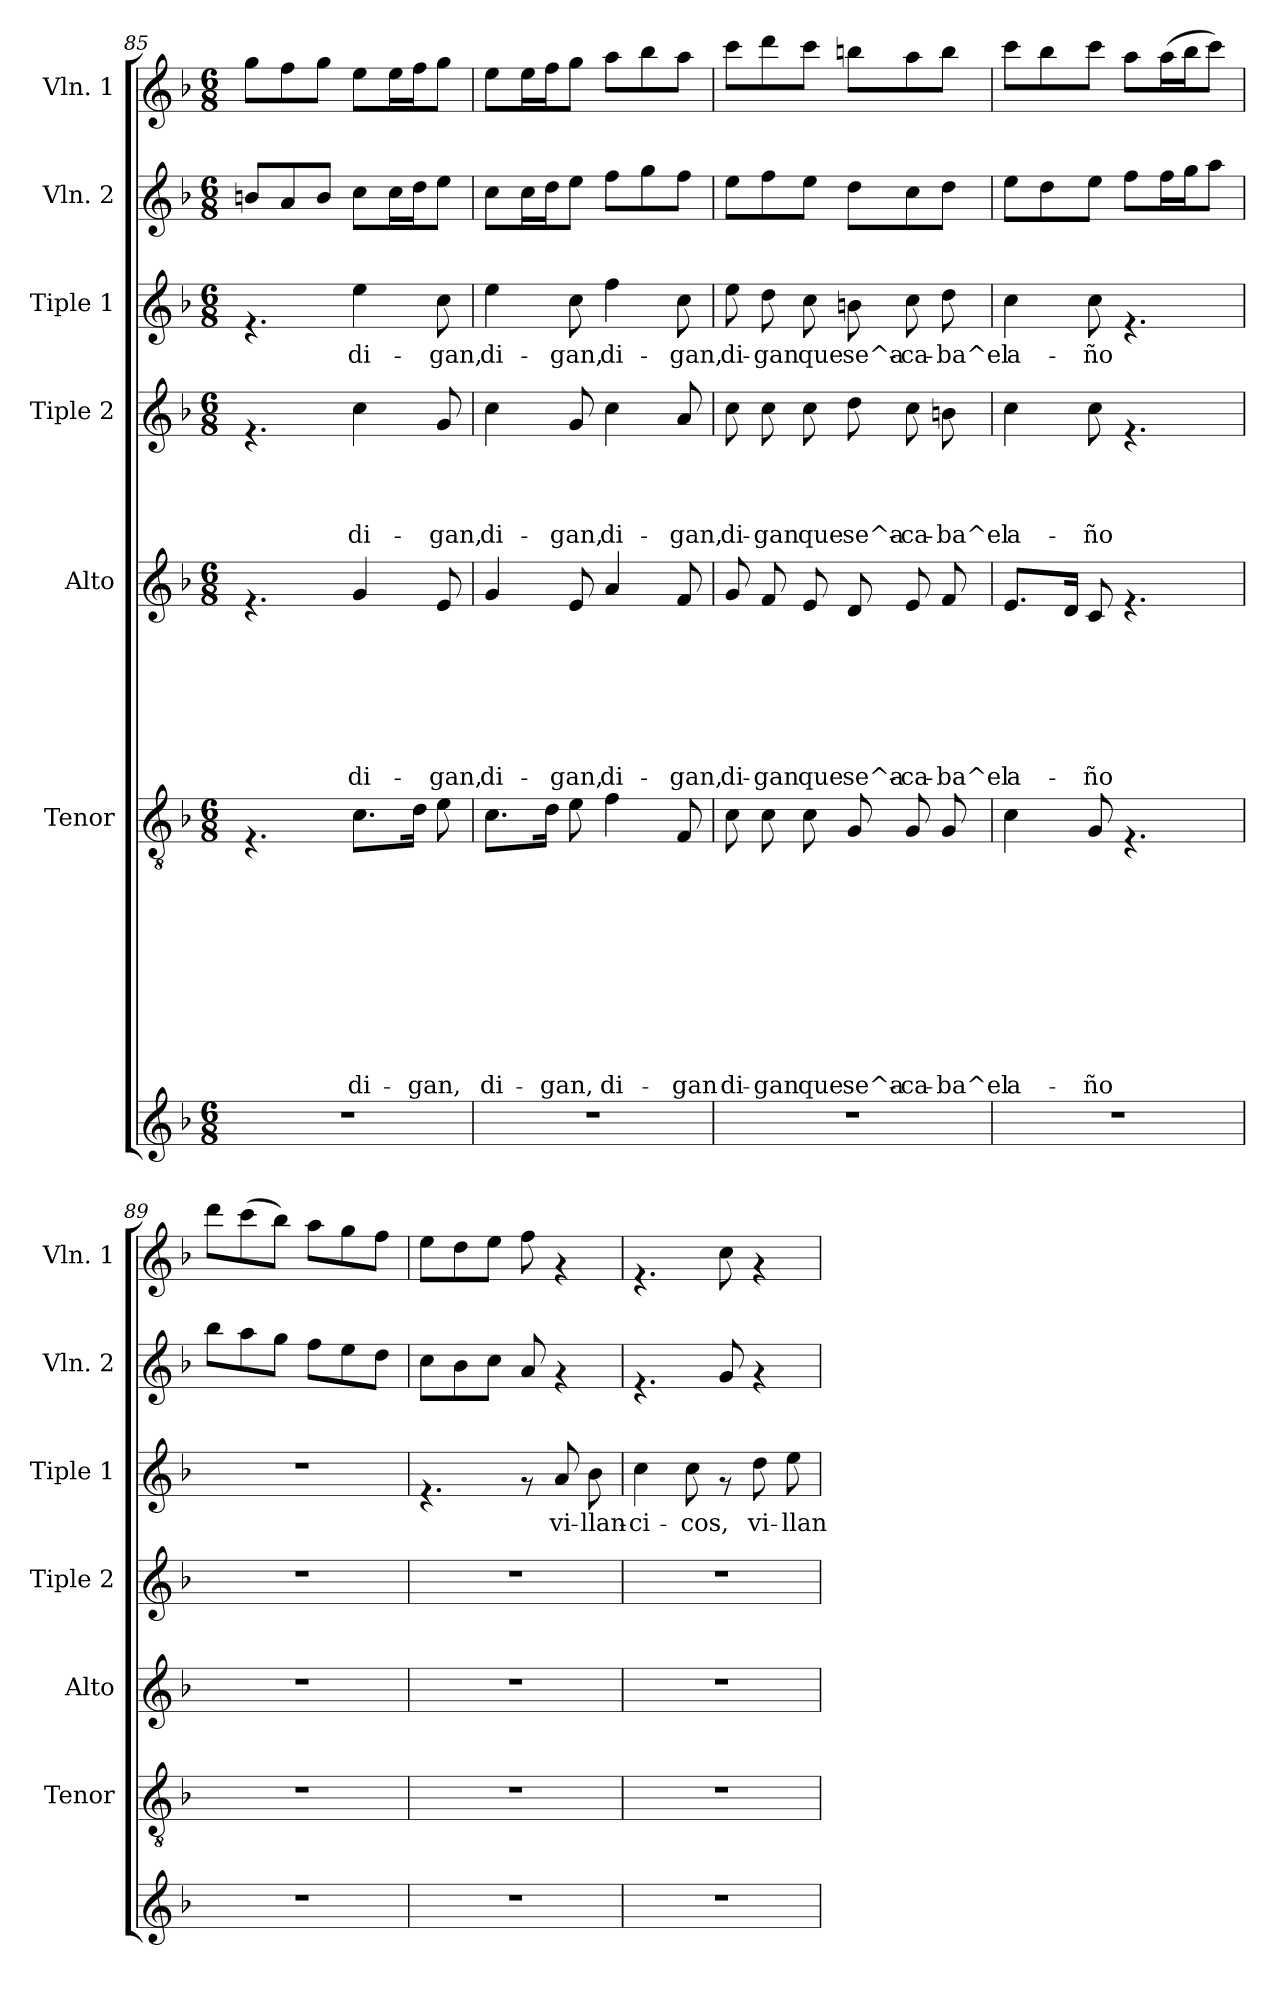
**kern	**kern	**text	**text	**text	**text	**text	**text	**text	**text	**text	**text	**kern	**text	**text	**text	**text	**text	**text	**text	**kern	**text	**text	**text	**text	**kern	**text	**kern	**kern
*part7	*part6	*part6	*part6	*part6	*part6	*part6	*part6	*part6	*part6	*part6	*part6	*part5	*part5	*part5	*part5	*part5	*part5	*part5	*part5	*part4	*part4	*part4	*part4	*part4	*part3	*part3	*part2	*part1
*staff7	*staff6	*staff6	*staff6	*staff6	*staff6	*staff6	*staff6	*staff6	*staff6	*staff6	*staff6	*staff5	*staff5	*staff5	*staff5	*staff5	*staff5	*staff5	*staff5	*staff4	*staff4	*staff4	*staff4	*staff4	*staff3	*staff3	*staff2	*staff1
*	*I"Tenor	*	*	*	*	*	*	*	*	*	*	*I"Alto	*	*	*	*	*	*	*	*I"Tiple 2	*	*	*	*	*I"Tiple 1	*	*I"Vln. 2	*I"Vln. 1
*	*I'Tenor	*	*	*	*	*	*	*	*	*	*	*I'Alto	*	*	*	*	*	*	*	*I'Tiple 2	*	*	*	*	*I'Tiple 1	*	*I'Vln. 2	*I'Vln. 1
*clefG2	*clefGv2	*	*	*	*	*	*	*	*	*	*	*clefG2	*	*	*	*	*	*	*	*clefG2	*	*	*	*	*clefG2	*	*clefG2	*clefG2
*ITrd7c12	*	*	*	*	*	*	*	*	*	*	*	*	*	*	*	*	*	*	*	*	*	*	*	*	*	*	*	*
*k[b-]	*k[b-]	*	*	*	*	*	*	*	*	*	*	*k[b-]	*	*	*	*	*	*	*	*k[b-]	*	*	*	*	*k[b-]	*	*k[b-]	*k[b-]
*F:	*F:	*	*	*	*	*	*	*	*	*	*	*F:	*	*	*	*	*	*	*	*F:	*	*	*	*	*F:	*	*F:	*F:
*M6/8	*M6/8	*	*	*	*	*	*	*	*	*	*	*M6/8	*	*	*	*	*	*	*	*M6/8	*	*	*	*	*M6/8	*	*M6/8	*M6/8
=85	=85	=85	=85	=85	=85	=85	=85	=85	=85	=85	=85	=85	=85	=85	=85	=85	=85	=85	=85	=85	=85	=85	=85	=85	=85	=85	=85	=85
2.r	4.rF	.	.	.	.	.	.	.	.	.	.	4.rf	.	.	.	.	.	.	.	4.rf	.	.	.	.	4.rf	.	8bn/L	8gg\L
.	.	.	.	.	.	.	.	.	.	.	.	.	.	.	.	.	.	.	.	.	.	.	.	.	.	.	8a/	8ff\
.	.	.	.	.	.	.	.	.	.	.	.	.	.	.	.	.	.	.	.	.	.	.	.	.	.	.	8b/J	8gg\J
!	!	!	!	!	!	!	!	!	!	!	!LO:LY:b	!	!	!	!	!	!	!	!LO:LY:b	!	!	!	!	!LO:LY:b	!	!LO:LY:b	!	!
.	8.c\L	.	.	.	.	.	.	.	.	.	di-	4g/	.	.	.	.	.	.	di-	4cc\	.	.	.	di-	4ee\	di-	8cc\L	8ee\L
.	.	.	.	.	.	.	.	.	.	.	.	.	.	.	.	.	.	.	.	.	.	.	.	.	.	.	16cc\L	16ee\L
!	!	!	!	!	!	!	!	!	!	!	!LO:LY:b	!	!	!	!	!	!	!	!	!	!	!	!	!	!	!	!	!
.	16d\Jk	.	.	.	.	.	.	.	.	.	-gan,	.	.	.	.	.	.	.	.	.	.	.	.	.	.	.	16dd\J	16ff\J
!	!	!	!	!	!	!	!	!	!	!	!	!	!	!	!	!	!	!	!LO:LY:b	!	!	!	!	!LO:LY:b	!	!LO:LY:b	!	!
.	8e\	.	.	.	.	.	.	.	.	.	.	8e/	.	.	.	.	.	.	-gan,	8g/	.	.	.	-gan,	8cc\	-gan,	8ee\J	8gg\J
=86	=86	=86	=86	=86	=86	=86	=86	=86	=86	=86	=86	=86	=86	=86	=86	=86	=86	=86	=86	=86	=86	=86	=86	=86	=86	=86	=86	=86
!	!	!	!	!	!	!	!	!	!	!	!LO:LY:b	!	!	!	!	!	!	!	!LO:LY:b	!	!	!	!	!LO:LY:b	!	!LO:LY:b	!	!
2.r	8.c\L	.	.	.	.	.	.	.	.	.	di-	4g/	.	.	.	.	.	.	di-	4cc\	.	.	.	di-	4ee\	di-	8cc\L	8ee\L
.	.	.	.	.	.	.	.	.	.	.	.	.	.	.	.	.	.	.	.	.	.	.	.	.	.	.	16cc\L	16ee\L
!	!	!	!	!	!	!	!	!	!	!	!LO:LY:b	!	!	!	!	!	!	!	!	!	!	!	!	!	!	!	!	!
.	16d\Jk	.	.	.	.	.	.	.	.	.	-gan,	.	.	.	.	.	.	.	.	.	.	.	.	.	.	.	16dd\J	16ff\J
!	!	!	!	!	!	!	!	!	!	!	!	!	!	!	!	!	!	!	!LO:LY:b	!	!	!	!	!LO:LY:b	!	!LO:LY:b	!	!
.	8e\	.	.	.	.	.	.	.	.	.	.	8e/	.	.	.	.	.	.	-gan,	8g/	.	.	.	-gan,	8cc\	-gan,	8ee\J	8gg\J
!	!	!	!	!	!	!	!	!	!	!	!LO:LY:b	!	!	!	!	!	!	!	!LO:LY:b	!	!	!	!	!LO:LY:b	!	!LO:LY:b	!	!
.	4f\	.	.	.	.	.	.	.	.	.	di-	4a/	.	.	.	.	.	.	di-	4cc\	.	.	.	di-	4ff\	di-	8ff\L	8aa\L
.	.	.	.	.	.	.	.	.	.	.	.	.	.	.	.	.	.	.	.	.	.	.	.	.	.	.	8gg\	8bb-\
!	!	!	!	!	!	!	!	!	!	!	!LO:LY:b	!	!	!	!	!	!	!	!LO:LY:b	!	!	!	!	!LO:LY:b	!	!LO:LY:b	!	!
.	8F/	.	.	.	.	.	.	.	.	.	-gan	8f/	.	.	.	.	.	.	-gan,	8a/	.	.	.	-gan,	8cc\	-gan,	8ff\J	8aa\J
!!LO:LB:g=z
=87	=87	=87	=87	=87	=87	=87	=87	=87	=87	=87	=87	=87	=87	=87	=87	=87	=87	=87	=87	=87	=87	=87	=87	=87	=87	=87	=87	=87
!	!	!	!	!	!	!	!	!	!	!	!LO:LY:b	!	!	!	!	!	!	!	!LO:LY:b	!	!	!	!	!LO:LY:b	!	!LO:LY:b	!	!
2.r	8c\	.	.	.	.	.	.	.	.	.	di-	8g/	.	.	.	.	.	.	di-	8cc\	.	.	.	di-	8ee\	di-	8ee\L	8ccc\L
!	!	!	!	!	!	!	!	!	!	!	!LO:LY:b	!	!	!	!	!	!	!	!LO:LY:b	!	!	!	!	!LO:LY:b	!	!LO:LY:b	!	!
.	8c\	.	.	.	.	.	.	.	.	.	-gan	8f/	.	.	.	.	.	.	-gan	8cc\	.	.	.	-gan	8dd\	-gan	8ff\	8ddd\
!	!	!	!	!	!	!	!	!	!	!	!LO:LY:b	!	!	!	!	!	!	!	!LO:LY:b	!	!	!	!	!LO:LY:b	!	!LO:LY:b	!	!
.	8c\	.	.	.	.	.	.	.	.	.	que	8e/	.	.	.	.	.	.	que	8cc\	.	.	.	que	8cc\	que	8ee\J	8ccc\J
!	!	!	!	!	!	!	!	!	!	!	!LO:LY:b	!	!	!	!	!	!	!	!LO:LY:b	!	!	!	!	!LO:LY:b	!	!LO:LY:b	!	!
.	8G/	.	.	.	.	.	.	.	.	.	se^a-	8d/	.	.	.	.	.	.	se^a-	8dd\	.	.	.	se^a-	8bn\	se^a-	8dd\L	8bbn\L
!	!	!	!	!	!	!	!	!	!	!	!LO:LY:b	!	!	!	!	!	!	!	!LO:LY:b	!	!	!	!	!LO:LY:b	!	!LO:LY:b	!	!
.	8G/	.	.	.	.	.	.	.	.	.	-ca-	8e/	.	.	.	.	.	.	-ca-	8cc\	.	.	.	-ca-	8cc\	-ca-	8cc\	8aa\
!	!	!	!	!	!	!	!	!	!	!	!LO:LY:b	!	!	!	!	!	!	!	!LO:LY:b	!	!	!	!	!LO:LY:b	!	!LO:LY:b	!	!
.	8G/	.	.	.	.	.	.	.	.	.	-ba^el	8f/	.	.	.	.	.	.	-ba^el	8bn\	.	.	.	-ba^el	8dd\	-ba^el	8dd\J	8bb\J
=88	=88	=88	=88	=88	=88	=88	=88	=88	=88	=88	=88	=88	=88	=88	=88	=88	=88	=88	=88	=88	=88	=88	=88	=88	=88	=88	=88	=88
!	!	!	!	!	!	!	!	!	!	!	!LO:LY:b	!	!	!	!	!	!	!	!LO:LY:b	!	!	!	!	!LO:LY:b	!	!LO:LY:b	!	!
2.r	4c\	.	.	.	.	.	.	.	.	.	a-	8.e/L	.	.	.	.	.	.	a-	4cc\	.	.	.	a-	4cc\	a-	8ee\L	8ccc\L
.	.	.	.	.	.	.	.	.	.	.	.	.	.	.	.	.	.	.	.	.	.	.	.	.	.	.	8dd\	8bb-\
.	.	.	.	.	.	.	.	.	.	.	.	16d/Jk	.	.	.	.	.	.	.	.	.	.	.	.	.	.	.	.
!	!	!	!	!	!	!	!	!	!	!	!LO:LY:b	!	!	!	!	!	!	!	!LO:LY:b	!	!	!	!	!LO:LY:b	!	!LO:LY:b	!	!
.	8G/	.	.	.	.	.	.	.	.	.	-ño	8c/	.	.	.	.	.	.	-ño	8cc\	.	.	.	-ño	8cc\	-ño	8ee\J	8ccc\J
.	4.rE	.	.	.	.	.	.	.	.	.	.	4.rf	.	.	.	.	.	.	.	4.rf	.	.	.	.	4.rf	.	8ff\L	8aa\L
.	.	.	.	.	.	.	.	.	.	.	.	.	.	.	.	.	.	.	.	.	.	.	.	.	.	.	16ff\L	(>16aa\L
.	.	.	.	.	.	.	.	.	.	.	.	.	.	.	.	.	.	.	.	.	.	.	.	.	.	.	16gg\J	16bb-\J
.	.	.	.	.	.	.	.	.	.	.	.	.	.	.	.	.	.	.	.	.	.	.	.	.	.	.	8aa\J	8ccc\J)
=89	=89	=89	=89	=89	=89	=89	=89	=89	=89	=89	=89	=89	=89	=89	=89	=89	=89	=89	=89	=89	=89	=89	=89	=89	=89	=89	=89	=89
2.r	2.r	.	.	.	.	.	.	.	.	.	.	2.r	.	.	.	.	.	.	.	2.r	.	.	.	.	2.r	.	8bb-\L	8ddd\L
.	.	.	.	.	.	.	.	.	.	.	.	.	.	.	.	.	.	.	.	.	.	.	.	.	.	.	8aa\	(<8ccc\
.	.	.	.	.	.	.	.	.	.	.	.	.	.	.	.	.	.	.	.	.	.	.	.	.	.	.	8gg\J	8bb-\J)
.	.	.	.	.	.	.	.	.	.	.	.	.	.	.	.	.	.	.	.	.	.	.	.	.	.	.	8ff\L	8aa\L
.	.	.	.	.	.	.	.	.	.	.	.	.	.	.	.	.	.	.	.	.	.	.	.	.	.	.	8ee\	8gg\
.	.	.	.	.	.	.	.	.	.	.	.	.	.	.	.	.	.	.	.	.	.	.	.	.	.	.	8dd\J	8ff\J
=90	=90	=90	=90	=90	=90	=90	=90	=90	=90	=90	=90	=90	=90	=90	=90	=90	=90	=90	=90	=90	=90	=90	=90	=90	=90	=90	=90	=90
2.r	2.r	.	.	.	.	.	.	.	.	.	.	2.r	.	.	.	.	.	.	.	2.r	.	.	.	.	4.rf	.	8cc\L	8ee\L
.	.	.	.	.	.	.	.	.	.	.	.	.	.	.	.	.	.	.	.	.	.	.	.	.	.	.	8b-\	8dd\
.	.	.	.	.	.	.	.	.	.	.	.	.	.	.	.	.	.	.	.	.	.	.	.	.	.	.	8cc\J	8ee\J
.	.	.	.	.	.	.	.	.	.	.	.	.	.	.	.	.	.	.	.	.	.	.	.	.	8rf	.	8a/	8ff\
!	!	!	!	!	!	!	!	!	!	!	!	!	!	!	!	!	!	!	!	!	!	!	!	!	!	!LO:LY:b	!	!
.	.	.	.	.	.	.	.	.	.	.	.	.	.	.	.	.	.	.	.	.	.	.	.	.	8a/	vi-	4rf	4rf
!	!	!	!	!	!	!	!	!	!	!	!	!	!	!	!	!	!	!	!	!	!	!	!	!	!	!LO:LY:b	!	!
.	.	.	.	.	.	.	.	.	.	.	.	.	.	.	.	.	.	.	.	.	.	.	.	.	8b-\	-llan-	.	.
=91	=91	=91	=91	=91	=91	=91	=91	=91	=91	=91	=91	=91	=91	=91	=91	=91	=91	=91	=91	=91	=91	=91	=91	=91	=91	=91	=91	=91
!	!	!	!	!	!	!	!	!	!	!	!	!	!	!	!	!	!	!	!	!	!	!	!	!	!	!LO:LY:b	!	!
2.r	2.r	.	.	.	.	.	.	.	.	.	.	2.r	.	.	.	.	.	.	.	2.r	.	.	.	.	4cc\	-ci-	4.rf	4.rf
!	!	!	!	!	!	!	!	!	!	!	!	!	!	!	!	!	!	!	!	!	!	!	!	!	!	!LO:LY:b	!	!
.	.	.	.	.	.	.	.	.	.	.	.	.	.	.	.	.	.	.	.	.	.	.	.	.	8cc\	-cos,	.	.
.	.	.	.	.	.	.	.	.	.	.	.	.	.	.	.	.	.	.	.	.	.	.	.	.	8rf	.	8g/	8cc\
!	!	!	!	!	!	!	!	!	!	!	!	!	!	!	!	!	!	!	!	!	!	!	!	!	!	!LO:LY:b	!	!
.	.	.	.	.	.	.	.	.	.	.	.	.	.	.	.	.	.	.	.	.	.	.	.	.	8dd\	vi-	4rf	4rf
!	!	!	!	!	!	!	!	!	!	!	!	!	!	!	!	!	!	!	!	!	!	!	!	!	!	!LO:LY:b	!	!
.	.	.	.	.	.	.	.	.	.	.	.	.	.	.	.	.	.	.	.	.	.	.	.	.	8ee\	-llan-	.	.
=	=	=	=	=	=	=	=	=	=	=	=	=	=	=	=	=	=	=	=	=	=	=	=	=	=	=	=	=
*-	*-	*-	*-	*-	*-	*-	*-	*-	*-	*-	*-	*-	*-	*-	*-	*-	*-	*-	*-	*-	*-	*-	*-	*-	*-	*-	*-	*-
